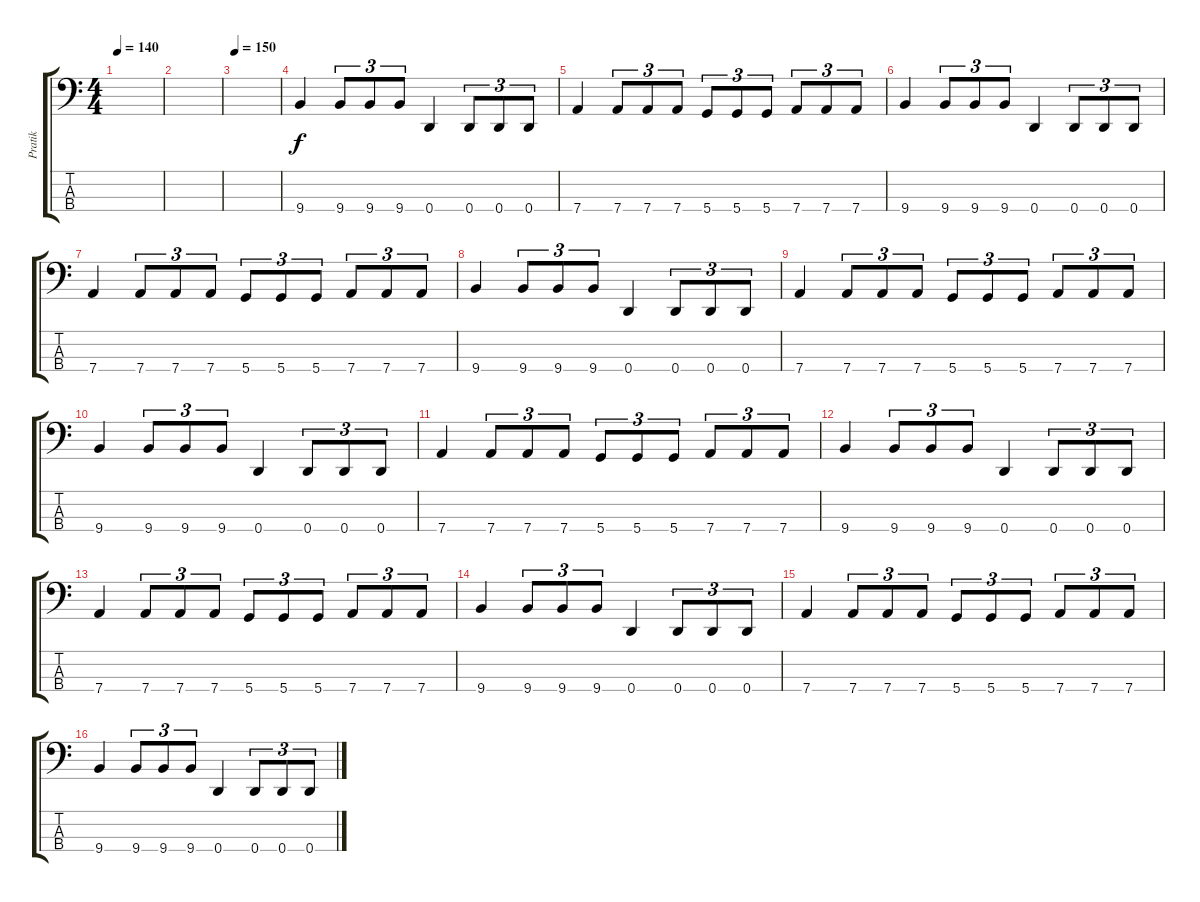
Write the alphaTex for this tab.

\track ("Pratik" "Pratik") {instrument electricbassfinger}
\staff {score tabs}
\tuning (G2 D2 A1 D1) {hide}
\ts (4 4)
\tempo 140
\clef f4
\ks c
|
|
\tempo 150
|
9.4.4 9.4.8{tu (3 2)} 9.4.8{tu (3 2)} 9.4.8{tu (3 2)} 0.4.4 0.4.8{tu (3 2)} 0.4.8{tu (3 2)} 0.4.8{tu (3 2)} |
7.4.4 7.4.8{tu (3 2)} 7.4.8{tu (3 2)} 7.4.8{tu (3 2)} 5.4.8{tu (3 2)} 5.4.8{tu (3 2)} 5.4.8{tu (3 2)} 7.4.8{tu (3 2)} 7.4.8{tu (3 2)} 7.4.8{tu (3 2)} |
9.4.4 9.4.8{tu (3 2)} 9.4.8{tu (3 2)} 9.4.8{tu (3 2)} 0.4.4 0.4.8{tu (3 2)} 0.4.8{tu (3 2)} 0.4.8{tu (3 2)} |
7.4.4 7.4.8{tu (3 2)} 7.4.8{tu (3 2)} 7.4.8{tu (3 2)} 5.4.8{tu (3 2)} 5.4.8{tu (3 2)} 5.4.8{tu (3 2)} 7.4.8{tu (3 2)} 7.4.8{tu (3 2)} 7.4.8{tu (3 2)} |
9.4.4 9.4.8{tu (3 2)} 9.4.8{tu (3 2)} 9.4.8{tu (3 2)} 0.4.4 0.4.8{tu (3 2)} 0.4.8{tu (3 2)} 0.4.8{tu (3 2)} |
7.4.4 7.4.8{tu (3 2)} 7.4.8{tu (3 2)} 7.4.8{tu (3 2)} 5.4.8{tu (3 2)} 5.4.8{tu (3 2)} 5.4.8{tu (3 2)} 7.4.8{tu (3 2)} 7.4.8{tu (3 2)} 7.4.8{tu (3 2)} |
9.4.4 9.4.8{tu (3 2)} 9.4.8{tu (3 2)} 9.4.8{tu (3 2)} 0.4.4 0.4.8{tu (3 2)} 0.4.8{tu (3 2)} 0.4.8{tu (3 2)} |
7.4.4 7.4.8{tu (3 2)} 7.4.8{tu (3 2)} 7.4.8{tu (3 2)} 5.4.8{tu (3 2)} 5.4.8{tu (3 2)} 5.4.8{tu (3 2)} 7.4.8{tu (3 2)} 7.4.8{tu (3 2)} 7.4.8{tu (3 2)} |
9.4.4 9.4.8{tu (3 2)} 9.4.8{tu (3 2)} 9.4.8{tu (3 2)} 0.4.4 0.4.8{tu (3 2)} 0.4.8{tu (3 2)} 0.4.8{tu (3 2)} |
7.4.4 7.4.8{tu (3 2)} 7.4.8{tu (3 2)} 7.4.8{tu (3 2)} 5.4.8{tu (3 2)} 5.4.8{tu (3 2)} 5.4.8{tu (3 2)} 7.4.8{tu (3 2)} 7.4.8{tu (3 2)} 7.4.8{tu (3 2)} |
9.4.4 9.4.8{tu (3 2)} 9.4.8{tu (3 2)} 9.4.8{tu (3 2)} 0.4.4 0.4.8{tu (3 2)} 0.4.8{tu (3 2)} 0.4.8{tu (3 2)} |
7.4.4 7.4.8{tu (3 2)} 7.4.8{tu (3 2)} 7.4.8{tu (3 2)} 5.4.8{tu (3 2)} 5.4.8{tu (3 2)} 5.4.8{tu (3 2)} 7.4.8{tu (3 2)} 7.4.8{tu (3 2)} 7.4.8{tu (3 2)} |
9.4.4 9.4.8{tu (3 2)} 9.4.8{tu (3 2)} 9.4.8{tu (3 2)} 0.4.4 0.4.8{tu (3 2)} 0.4.8{tu (3 2)} 0.4.8{tu (3 2)}
